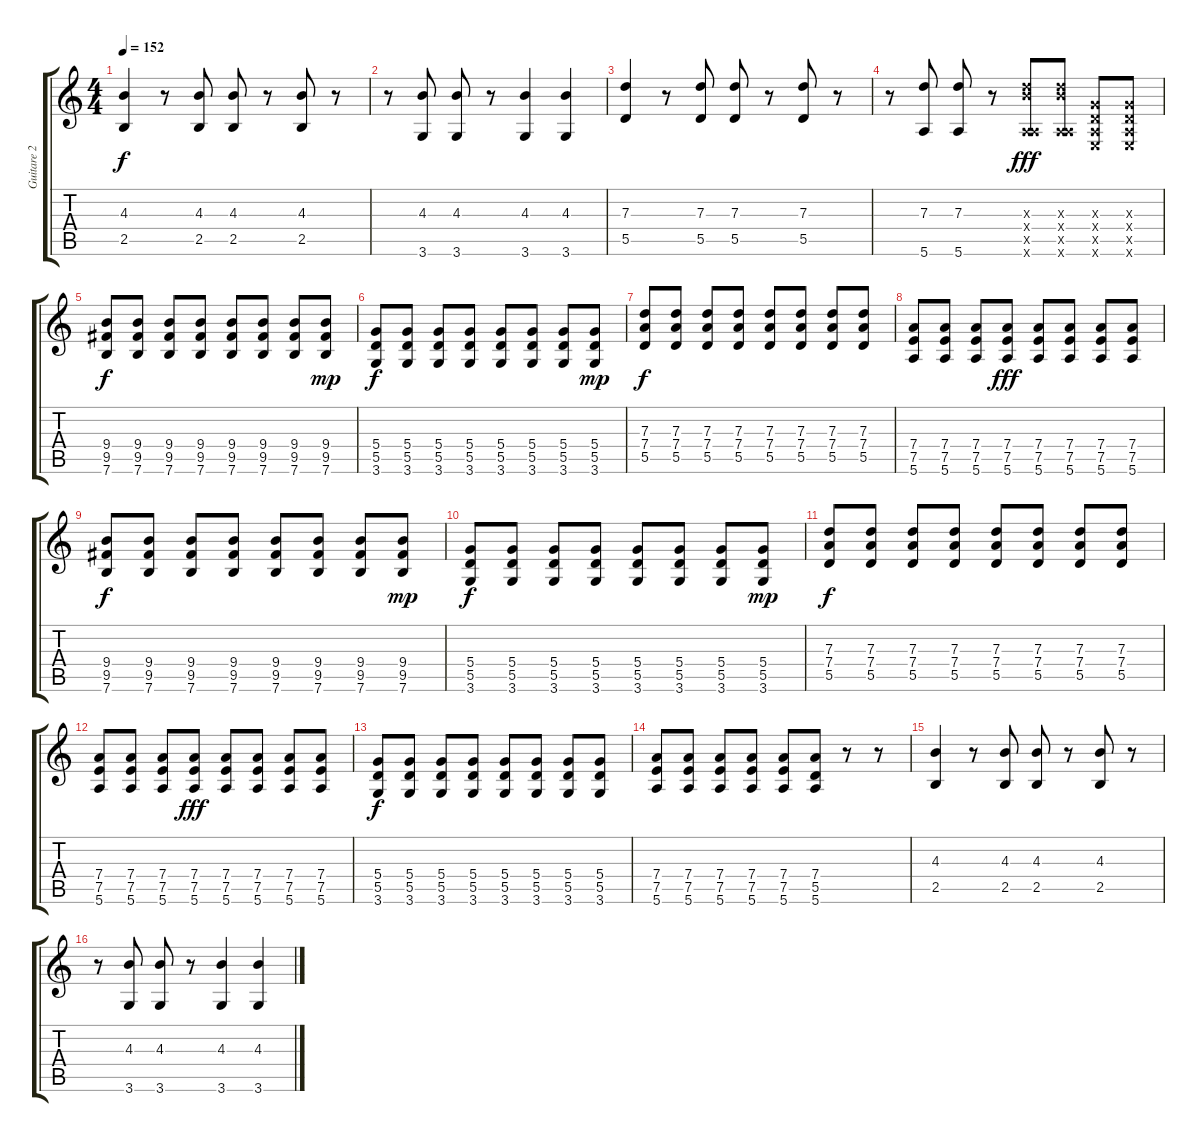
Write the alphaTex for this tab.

\track ("Guitare 2" "Guitare 2") {instrument overdrivenguitar}
\staff {score tabs}
\tuning (E4 B3 G3 D3 A2 E2) {hide}
\ts (4 4)
\tempo 152
\clef g2
\ks c
(4.3 2.5).4{dy f} r.8 (4.3 2.5).8 (4.3 2.5).8 r.8 (4.3 2.5).8 r.8 |
r.8 (4.3 3.6).8 (4.3 3.6).8 r.8 (4.3 3.6).4 (4.3 3.6).4 |
(7.3 5.5).4 r.8 (7.3 5.5).8 (7.3 5.5).8 r.8 (7.3 5.5).8 r.8 |
r.8 (7.3 5.6).8 (7.3 5.6).8 r.8 (7.3{x} 9.4{x} 0.5{x} 5.6{x}).8{dy fff} (7.3{x} 9.4{x} 0.5{x} 5.6{x}).8 (0.3{x} 0.4{x} 0.5{x} 0.6{x}).8 (0.3{x} 0.4{x} 0.5{x} 0.6{x}).8 |
(9.4 9.5 7.6).8{dy f} (9.4 9.5 7.6).8 (9.4 9.5 7.6).8 (9.4 9.5 7.6).8 (9.4 9.5 7.6).8 (9.4 9.5 7.6).8 (9.4 9.5 7.6).8 (9.4 9.5 7.6).8{dy mp} |
(5.4 5.5 3.6).8{dy f} (5.4 5.5 3.6).8 (5.4 5.5 3.6).8 (5.4 5.5 3.6).8 (5.4 5.5 3.6).8 (5.4 5.5 3.6).8 (5.4 5.5 3.6).8 (5.4 5.5 3.6).8{dy mp} |
(7.3 7.4 5.5).8{dy f} (7.3 7.4 5.5).8 (7.3 7.4 5.5).8 (7.3 7.4 5.5).8 (7.3 7.4 5.5).8 (7.3 7.4 5.5).8 (7.3 7.4 5.5).8 (7.3 7.4 5.5).8 |
(7.4 7.5 5.6).8 (7.4 7.5 5.6).8 (7.4 7.5 5.6).8 (7.4 7.5 5.6).8{dy fff} (7.4 7.5 5.6).8 (7.4 7.5 5.6).8 (7.4 7.5 5.6).8 (7.4 7.5 5.6).8 |
(9.4 9.5 7.6).8{dy f} (9.4 9.5 7.6).8 (9.4 9.5 7.6).8 (9.4 9.5 7.6).8 (9.4 9.5 7.6).8 (9.4 9.5 7.6).8 (9.4 9.5 7.6).8 (9.4 9.5 7.6).8{dy mp} |
(5.4 5.5 3.6).8{dy f} (5.4 5.5 3.6).8 (5.4 5.5 3.6).8 (5.4 5.5 3.6).8 (5.4 5.5 3.6).8 (5.4 5.5 3.6).8 (5.4 5.5 3.6).8 (5.4 5.5 3.6).8{dy mp} |
(7.3 7.4 5.5).8{dy f} (7.3 7.4 5.5).8 (7.3 7.4 5.5).8 (7.3 7.4 5.5).8 (7.3 7.4 5.5).8 (7.3 7.4 5.5).8 (7.3 7.4 5.5).8 (7.3 7.4 5.5).8 |
(7.4 7.5 5.6).8 (7.4 7.5 5.6).8 (7.4 7.5 5.6).8 (7.4 7.5 5.6).8{dy fff} (7.4 7.5 5.6).8 (7.4 7.5 5.6).8 (7.4 7.5 5.6).8 (7.4 7.5 5.6).8 |
(5.4 5.5 3.6).8{dy f} (5.4 5.5 3.6).8 (5.4 5.5 3.6).8 (5.4 5.5 3.6).8 (5.4 5.5 3.6).8 (5.4 5.5 3.6).8 (5.4 5.5 3.6).8 (5.4 5.5 3.6).8 |
(7.4 7.5 5.6).8 (7.4 7.5 5.6).8 (7.4 7.5 5.6).8 (7.4 7.5 5.6).8 (7.4 7.5 5.6).8 (7.4 5.5 5.6).8 r.8 r.8 |
(4.3 2.5).4 r.8 (4.3 2.5).8 (4.3 2.5).8 r.8 (4.3 2.5).8 r.8 |
r.8 (4.3 3.6).8 (4.3 3.6).8 r.8 (4.3 3.6).4 (4.3 3.6).4
